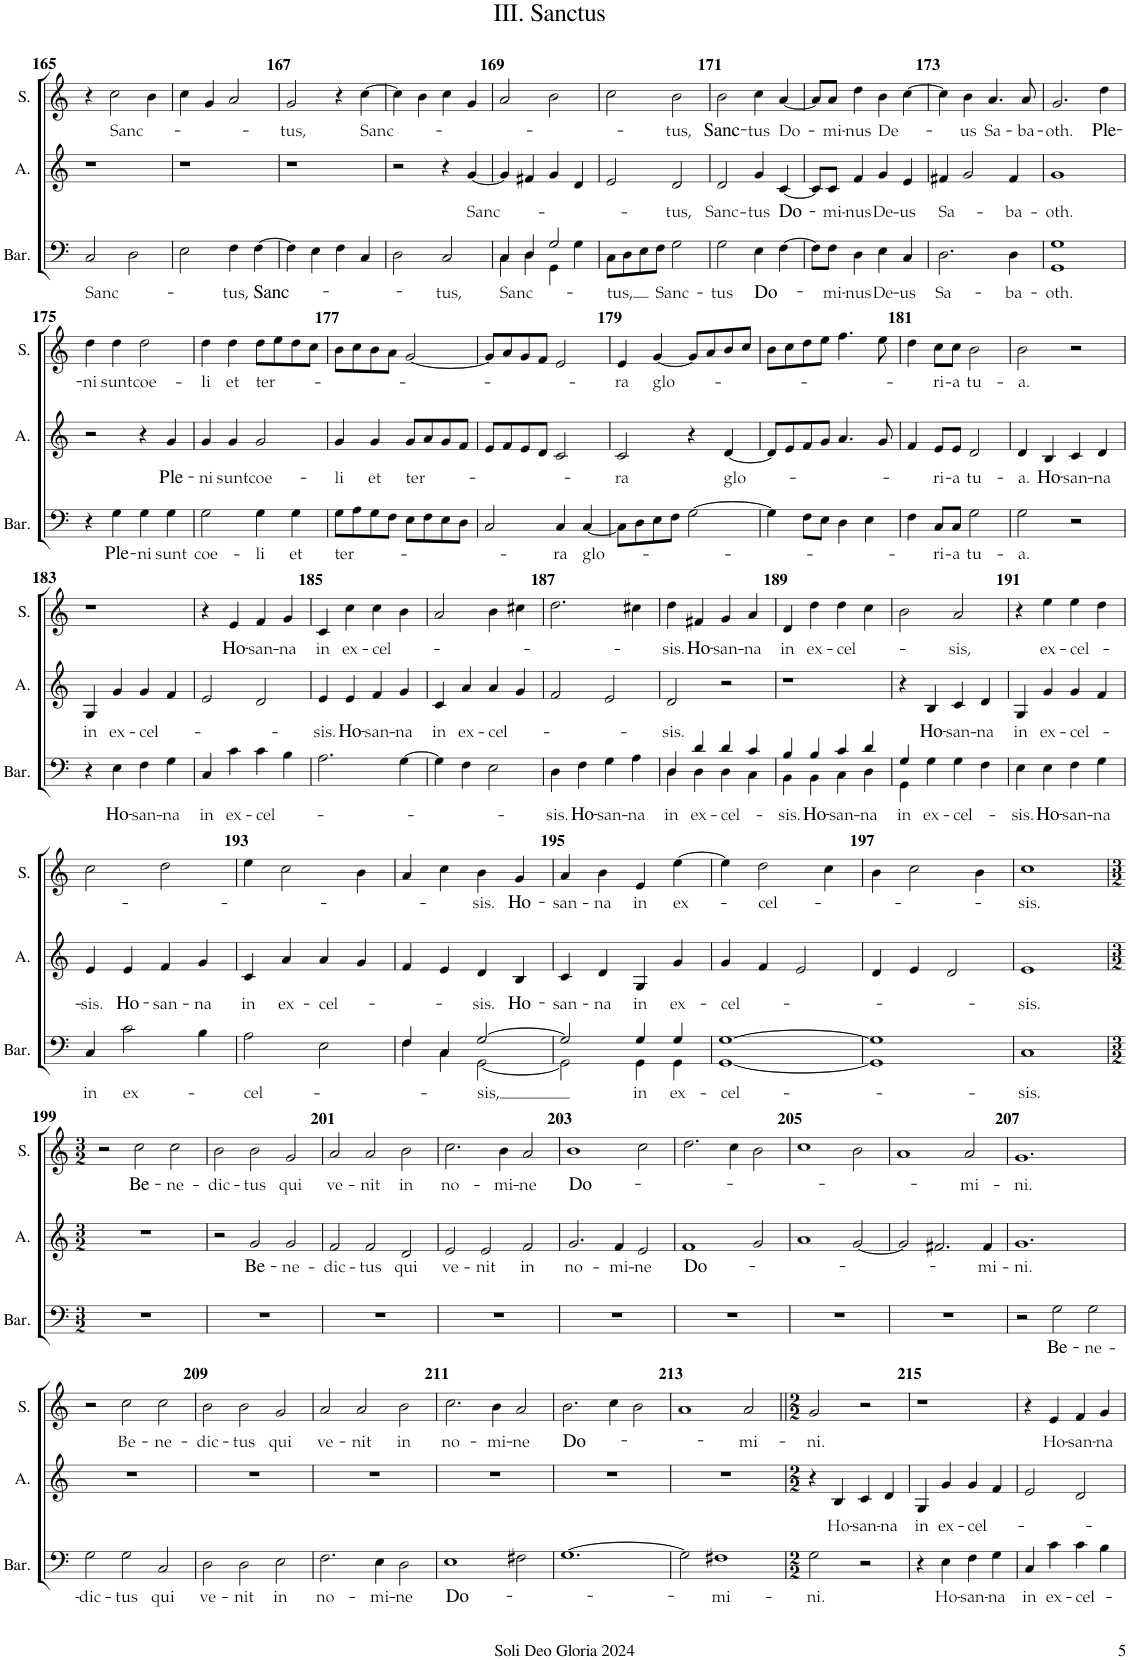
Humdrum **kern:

**kern	**text	**kern	**text	**kern	**text
*part3	*part3	*part2	*part2	*part1	*part1
*staff3	*staff3	*staff2	*staff2	*staff1	*staff1
*I"Baritone	*	*I"Alto	*	*I"Soprano	*
*I'Bar.	*	*I'A.	*	*I'S.	*
!!LO:PB:g=z
*clefF4	*	*clefG2	*	*clefG2	*
*k[]	*	*k[]	*	*k[]	*
*M2/2	*	*M2/2	*	*M2/2	*
=165	=165	=165	=165	=165	=165
!	!LO:LY:b	!	!	!	!
2C/	Sanc-	1r	.	4r	.
!	!	!	!	!	!LO:LY:b
.	.	.	.	2cc\	Sanc-
2D\	.	.	.	.	.
.	.	.	.	4b\	.
=166	=166	=166	=166	=166	=166
2E\	.	1r	.	4cc\	.
.	.	.	.	4g/	.
!	!LO:LY:b	!	!	!	!
4F\	-tus,	.	.	2a/	.
!	!LO:LY:b	!	!	!	!
[>4F\	Sanc-	.	.	.	.
=167	=167	=167	=167	=167	=167
!	!	!	!	!	!LO:LY:b
4F\]	.	1r	.	2g/	-tus,
4E\	.	.	.	.	.
4F\	.	.	.	4r	.
!	!	!	!	!	!LO:LY:b
4C/	.	.	.	[>4cc\	Sanc-
=168	=168	=168	=168	=168	=168
2D\	.	2r	.	4cc\]	.
.	.	.	.	4b\	.
!	!LO:LY:b	!	!	!	!
2C/	-tus,	4r	.	4cc\	.
!	!	!	!LO:LY:b	!	!
.	.	[<4g/	Sanc-	4g/	.
=169	=169	=169	=169	=169	=169
!	!LO:LY:b	!	!	!	!
*^	*	*	*	*	*
4C/	4C\	Sanc-	4g/]	.	2a/	.
4D/	4D\	.	4f#X/	.	.	.
2G/	4GG\	.	4g/	.	2b\	.
.	4G\	.	4d/	.	.	.
=170	=170	=170	=170	=170	=170	=170
!	!	!LO:LY:b	!	!	!	!
*v	*v	*	*	*	*	*
8C\L	-tus,	2e/	.	2cc\	.
8D\	.	.	.	.	.
8E\	.	.	.	.	.
!	!LO:LY:b	!	!	!	!
8F\J	Sanc-	.	.	.	.
!	!	!	!LO:LY:b	!	!LO:LY:b
2G\	.	2d/	-tus,	2b\	-tus,
=171	=171	=171	=171	=171	=171
!	!LO:LY:b	!	!LO:LY:b	!	!LO:LY:b
2G\	-tus	2d/	Sanc-	2b\	Sanc-
!	!LO:LY:b	!	!LO:LY:b	!	!LO:LY:b
4E\	Do-	4g/	-tus	4cc\	-tus
!	!	!	!LO:LY:b	!	!LO:LY:b
[>4F\	.	[<4c/	Do-	[<4a/	Do-
=172	=172	=172	=172	=172	=172
8F\L]	.	8c/L]	.	8a/L]	.
!	!LO:LY:b	!	!LO:LY:b	!	!LO:LY:b
8F\J	-mi-	8c/J	-mi-	8a/J	-mi-
!	!LO:LY:b	!	!LO:LY:b	!	!LO:LY:b
4D\	-nus	4f/	-nus	4dd\	-nus
!	!LO:LY:b	!	!LO:LY:b	!	!LO:LY:b
4E\	De-	4g/	De-	4b\	De-
!	!LO:LY:b	!	!LO:LY:b	!	!
4C/	-us	4e/	-us	[>4cc\	.
=173	=173	=173	=173	=173	=173
!	!LO:LY:b	!	!LO:LY:b	!	!
2.D\	Sa-	4f#X/	Sa-	4cc\]	.
!	!	!	!	!	!LO:LY:b
.	.	2g/	.	4b\	-us
!	!	!	!	!	!LO:LY:b
.	.	.	.	4.a/	Sa-
!	!LO:LY:b	!	!LO:LY:b	!	!
4D\	-ba-	4f#/	-ba-	.	.
!	!	!	!	!	!LO:LY:b
.	.	.	.	8a/	-ba-
=174	=174	=174	=174	=174	=174
!	!LO:LY:b	!	!LO:LY:b	!	!LO:LY:b
1GG 1G	-oth.	1g	-oth.	2.g/	-oth.
!	!	!	!	!	!LO:LY:b
.	.	.	.	4dd\	Ple-
!!LO:LB:g=z
=175	=175	=175	=175	=175	=175
!	!	!	!	!	!LO:LY:b
4r	.	2r	.	4dd\	-ni
!	!LO:LY:b	!	!	!	!LO:LY:b
4G\	Ple-	.	.	4dd\	sunt
!	!LO:LY:b	!	!	!	!LO:LY:b
4G\	-ni	4r	.	2dd\	coe-
!	!LO:LY:b	!	!LO:LY:b	!	!
4G\	sunt	4g/	Ple-	.	.
=176	=176	=176	=176	=176	=176
!	!LO:LY:b	!	!LO:LY:b	!	!LO:LY:b
2G\	coe-	4g/	-ni	4dd\	-li
!	!	!	!LO:LY:b	!	!LO:LY:b
.	.	4g/	sunt	4dd\	et
!	!LO:LY:b	!	!LO:LY:b	!	!LO:LY:b
4G\	-li	2g/	coe-	8dd\L	ter-
.	.	.	.	8ee\	.
!	!LO:LY:b	!	!	!	!
4G\	et	.	.	8dd\	.
.	.	.	.	8cc\J	.
=177	=177	=177	=177	=177	=177
!	!LO:LY:b	!	!LO:LY:b	!	!
8G\L	ter-	4g/	-li	8b\L	.
8A\	.	.	.	8cc\	.
!	!	!	!LO:LY:b	!	!
8G\	.	4g/	et	8b\	.
8F\J	.	.	.	8a\J	.
!	!	!	!LO:LY:b	!	!
8E\L	.	8g/L	ter-	[<2g/	.
8F\	.	8a/	.	.	.
8E\	.	8g/	.	.	.
8D\J	.	8f/J	.	.	.
=178	=178	=178	=178	=178	=178
2C/	.	8e/L	.	8g/L]	.
.	.	8f/	.	8a/	.
.	.	8e/	.	8g/	.
.	.	8d/J	.	8f/J	.
!	!LO:LY:b	!	!	!	!
4C/	-ra	2c/	.	2e/	.
!	!LO:LY:b	!	!	!	!
[<4C/	glo-	.	.	.	.
=179	=179	=179	=179	=179	=179
!	!	!	!LO:LY:b	!	!LO:LY:b
8C\L]	.	2c/	-ra	4e/	-ra
8D\	.	.	.	.	.
!	!	!	!	!	!LO:LY:b
8E\	.	.	.	[<4g/	glo-
8F\J	.	.	.	.	.
[>2G\	.	4r	.	8g/L]	.
.	.	.	.	8a/	.
!	!	!	!LO:LY:b	!	!
.	.	[<4d/	glo-	8b/	.
.	.	.	.	8cc/J	.
=180	=180	=180	=180	=180	=180
4G\]	.	8d/L]	.	8b\L	.
.	.	8e/	.	8cc\	.
8F\L	.	8f/	.	8dd\	.
8E\J	.	8g/J	.	8ee\J	.
4D\	.	4.a/	.	4.ff\	.
4E\	.	.	.	.	.
.	.	8g/	.	8ee\	.
=181	=181	=181	=181	=181	=181
4F\	.	4f/	.	4dd\	.
!	!LO:LY:b	!	!LO:LY:b	!	!LO:LY:b
8C/L	-ri-	8e/L	-ri-	8cc\L	-ri-
!	!LO:LY:b	!	!LO:LY:b	!	!LO:LY:b
8C/J	-a	8e/J	-a	8cc\J	-a
!	!LO:LY:b	!	!LO:LY:b	!	!LO:LY:b
2G\	tu-	2d/	tu-	2b\	tu-
=182	=182	=182	=182	=182	=182
!	!LO:LY:b	!	!LO:LY:b	!	!LO:LY:b
2G\	-a.	4d/	-a.	2b\	-a.
!	!	!	!LO:LY:b	!	!
.	.	4B/	Ho-	.	.
!	!	!	!LO:LY:b	!	!
2r	.	4c/	-san-	2r	.
!	!	!	!LO:LY:b	!	!
.	.	4d/	-na	.	.
!!LO:LB:g=z
=183	=183	=183	=183	=183	=183
!	!	!	!LO:LY:b	!	!
4r	.	4G/	in	1r	.
!	!LO:LY:b	!	!LO:LY:b	!	!
4E\	Ho-	4g/	ex-	.	.
!	!LO:LY:b	!	!LO:LY:b	!	!
4F\	-san-	4g/	-cel-	.	.
!	!LO:LY:b	!	!	!	!
4G\	-na	4f/	.	.	.
=184	=184	=184	=184	=184	=184
!	!LO:LY:b	!	!	!	!
4C/	in	2e/	.	4r	.
!	!LO:LY:b	!	!	!	!LO:LY:b
4c\	ex-	.	.	4e/	Ho-
!	!LO:LY:b	!	!	!	!LO:LY:b
4c\	-cel-	2d/	.	4f/	-san-
!	!	!	!	!	!LO:LY:b
4B\	.	.	.	4g/	-na
=185	=185	=185	=185	=185	=185
!	!	!	!LO:LY:b	!	!LO:LY:b
2.A\	.	4e/	-sis.	4c/	in
!	!	!	!LO:LY:b	!	!LO:LY:b
.	.	4e/	Ho-	4cc\	ex-
!	!	!	!LO:LY:b	!	!LO:LY:b
.	.	4f/	-san-	4cc\	-cel-
!	!	!	!LO:LY:b	!	!
[>4G\	.	4g/	-na	4b\	.
=186	=186	=186	=186	=186	=186
!	!	!	!LO:LY:b	!	!
4G\]	.	4c/	in	2a/	.
!	!	!	!LO:LY:b	!	!
4F\	.	4a/	ex-	.	.
!	!	!	!LO:LY:b	!	!
2E\	.	4a/	-cel-	4b\	.
.	.	4g/	.	4cc#X\	.
=187	=187	=187	=187	=187	=187
!	!LO:LY:b	!	!	!	!
4D\	-sis.	2f/	.	2.dd\	.
!	!LO:LY:b	!	!	!	!
4F\	Ho-	.	.	.	.
!	!LO:LY:b	!	!	!	!
4G\	-san-	2e/	.	.	.
!	!LO:LY:b	!	!	!	!
4A\	-na	.	.	4cc#X\	.
=188	=188	=188	=188	=188	=188
!	!LO:LY:b	!	!LO:LY:b	!	!LO:LY:b
*^	*	*	*	*	*
4D/	4D\	in	2d/	-sis.	4dd\	-sis.
!	!	!LO:LY:b	!	!	!	!LO:LY:b
4d/	4D\	ex-	.	.	4f#X/	Ho-
!	!	!LO:LY:b	!	!	!	!LO:LY:b
4d/	4D\	-cel-	2r	.	4g/	-san-
!	!	!	!	!	!	!LO:LY:b
4c/	4C\	.	.	.	4a/	-na
=189	=189	=189	=189	=189	=189	=189
!	!	!LO:LY:b	!	!	!	!LO:LY:b
4B/	4BB\	-sis.	1r	.	4d/	in
!	!	!LO:LY:b	!	!	!	!LO:LY:b
4B/	4BB\	Ho-	.	.	4dd\	ex-
!	!	!LO:LY:b	!	!	!	!LO:LY:b
4c/	4C\	-san-	.	.	4dd\	-cel-
!	!	!LO:LY:b	!	!	!	!
4d/	4D\	-na	.	.	4cc\	.
=190	=190	=190	=190	=190	=190	=190
!	!	!LO:LY:b	!	!	!	!
4G/	4GG\	in	4r	.	2b\	.
!	!	!LO:LY:b	!	!LO:LY:b	!	!
2.ryy	4G\	ex-	4B/	Ho-	.	.
!	!	!LO:LY:b	!	!LO:LY:b	!	!LO:LY:b
.	4G\	-cel-	4c/	-san-	2a/	-sis,
!	!	!	!	!LO:LY:b	!	!
.	4F\	.	4d/	-na	.	.
=191	=191	=191	=191	=191	=191	=191
!	!	!LO:LY:b	!	!LO:LY:b	!	!
*v	*v	*	*	*	*	*
4E\	-sis.	4G/	in	4r	.
!	!LO:LY:b	!	!LO:LY:b	!	!LO:LY:b
4E\	Ho-	4g/	ex-	4ee\	ex-
!	!LO:LY:b	!	!LO:LY:b	!	!LO:LY:b
4F\	-san-	4g/	-cel-	4ee\	-cel-
!	!LO:LY:b	!	!	!	!
4G\	-na	4f/	.	4dd\	.
!!LO:LB:g=z
=192	=192	=192	=192	=192	=192
!	!LO:LY:b	!	!LO:LY:b	!	!
4C/	in	4e/	-sis.	2cc\	.
!	!LO:LY:b	!	!LO:LY:b	!	!
2c\	ex-	4e/	Ho-	.	.
!	!	!	!LO:LY:b	!	!
.	.	4f/	-san-	2dd\	.
!	!	!	!LO:LY:b	!	!
4B\	.	4g/	-na	.	.
=193	=193	=193	=193	=193	=193
!	!LO:LY:b	!	!LO:LY:b	!	!
2A\	-cel-	4c/	in	4ee\	.
!	!	!	!LO:LY:b	!	!
.	.	4a/	ex-	2cc\	.
!	!	!	!LO:LY:b	!	!
2E\	.	4a/	-cel-	.	.
.	.	4g/	.	4b\	.
=194	=194	=194	=194	=194	=194
*^	*	*	*	*	*
4F/	4F\	.	4f/	.	4a/	.
4C/	4C\	.	4e/	.	4cc\	.
!	!	!LO:LY:b	!	!LO:LY:b	!	!LO:LY:b
[>2G/	[<2GG\	-sis,	4d/	-sis.	4b\	-sis.
!	!	!	!	!LO:LY:b	!	!LO:LY:b
.	.	.	4B/	Ho-	4g/	Ho-
=195	=195	=195	=195	=195	=195	=195
!	!	!	!	!LO:LY:b	!	!LO:LY:b
2G/]	2GG\]	.	4c/	-san-	4a/	-san-
!	!	!	!	!LO:LY:b	!	!LO:LY:b
.	.	.	4d/	-na	4b\	-na
!	!	!LO:LY:b	!	!LO:LY:b	!	!LO:LY:b
4G/	4GG\	in	4G/	in	4e/	in
!	!	!LO:LY:b	!	!LO:LY:b	!	!LO:LY:b
4G/	4GG\	ex-	4g/	ex-	[>4ee\	ex-
=196	=196	=196	=196	=196	=196	=196
!	!	!LO:LY:b	!	!LO:LY:b	!	!
*v	*v	*	*	*	*	*
[<1GG [>1G	-cel-	4g/	-cel-	4ee\]	.
!	!	!	!	!	!LO:LY:b
.	.	4f/	.	2dd\	-cel-
.	.	2e/	.	.	.
.	.	.	.	4cc\	.
=197	=197	=197	=197	=197	=197
1GG] 1G]	.	4d/	.	4b\	.
.	.	4e/	.	2cc\	.
.	.	2d/	.	.	.
.	.	.	.	4b\	.
=198	=198	=198	=198	=198	=198
!	!LO:LY:b	!	!LO:LY:b	!	!LO:LY:b
1C	-sis.	1e	-sis.	1cc	-sis.
!!LO:LB:g=z
=199	=199	=199	=199	=199	=199
*M3/2	*	*M3/2	*	*M3/2	*
1.r	.	1.r	.	2r	.
!	!	!	!	!	!LO:LY:b
.	.	.	.	2cc\	Be-
!	!	!	!	!	!LO:LY:b
.	.	.	.	2cc\	-ne-
=200	=200	=200	=200	=200	=200
!	!	!	!	!	!LO:LY:b
1.r	.	2r	.	2b\	-dic-
!	!	!	!LO:LY:b	!	!LO:LY:b
.	.	2g/	Be-	2b\	-tus
!	!	!	!LO:LY:b	!	!LO:LY:b
.	.	2g/	-ne-	2g/	qui
=201	=201	=201	=201	=201	=201
!	!	!	!LO:LY:b	!	!LO:LY:b
1.r	.	2f/	-dic-	2a/	ve-
!	!	!	!LO:LY:b	!	!LO:LY:b
.	.	2f/	-tus	2a/	-nit
!	!	!	!LO:LY:b	!	!LO:LY:b
.	.	2d/	qui	2b\	in
=202	=202	=202	=202	=202	=202
!	!	!	!LO:LY:b	!	!LO:LY:b
1.r	.	2e/	ve-	2.cc\	no-
!	!	!	!LO:LY:b	!	!
.	.	2e/	-nit	.	.
!	!	!	!	!	!LO:LY:b
.	.	.	.	4b\	-mi-
!	!	!	!LO:LY:b	!	!LO:LY:b
.	.	2f/	in	2a/	-ne
=203	=203	=203	=203	=203	=203
!	!	!	!LO:LY:b	!	!LO:LY:b
1.r	.	2.g/	no-	1b	Do-
!	!	!	!LO:LY:b	!	!
.	.	4f/	-mi-	.	.
!	!	!	!LO:LY:b	!	!
.	.	2e/	-ne	2cc\	.
=204	=204	=204	=204	=204	=204
!	!	!	!LO:LY:b	!	!
1.r	.	1f	Do-	2.dd\	.
.	.	.	.	4cc\	.
.	.	2g/	.	2b\	.
=205	=205	=205	=205	=205	=205
1.r	.	1a	.	1cc	.
.	.	[<2g/	.	2b\	.
=206	=206	=206	=206	=206	=206
1.r	.	2g/]	.	1a	.
.	.	2.f#X/	.	.	.
!	!	!	!	!	!LO:LY:b
.	.	.	.	2a/	-mi-
!	!	!	!LO:LY:b	!	!
.	.	4f#/	-mi-	.	.
=207	=207	=207	=207	=207	=207
!	!	!	!LO:LY:b	!	!LO:LY:b
2r	.	1.g	-ni.	1.g	-ni.
!	!LO:LY:b	!	!	!	!
2G\	Be-	.	.	.	.
!	!LO:LY:b	!	!	!	!
2G\	-ne-	.	.	.	.
!!LO:LB:g=z
=208	=208	=208	=208	=208	=208
!	!LO:LY:b	!	!	!	!
2G\	-dic-	1.r	.	2r	.
!	!LO:LY:b	!	!	!	!LO:LY:b
2G\	-tus	.	.	2cc\	Be-
!	!LO:LY:b	!	!	!	!LO:LY:b
2C/	qui	.	.	2cc\	-ne-
=209	=209	=209	=209	=209	=209
!	!LO:LY:b	!	!	!	!LO:LY:b
2D\	ve-	1.r	.	2b\	-dic-
!	!LO:LY:b	!	!	!	!LO:LY:b
2D\	-nit	.	.	2b\	-tus
!	!LO:LY:b	!	!	!	!LO:LY:b
2E\	in	.	.	2g/	qui
=210	=210	=210	=210	=210	=210
!	!LO:LY:b	!	!	!	!LO:LY:b
2.F\	no-	1.r	.	2a/	ve-
!	!	!	!	!	!LO:LY:b
.	.	.	.	2a/	-nit
!	!LO:LY:b	!	!	!	!
4E\	-mi-	.	.	.	.
!	!LO:LY:b	!	!	!	!LO:LY:b
2D\	-ne	.	.	2b\	in
=211	=211	=211	=211	=211	=211
!	!LO:LY:b	!	!	!	!LO:LY:b
1E	Do-	1.r	.	2.cc\	no-
!	!	!	!	!	!LO:LY:b
.	.	.	.	4b\	-mi-
!	!	!	!	!	!LO:LY:b
2F#X\	.	.	.	2a/	-ne
=212	=212	=212	=212	=212	=212
!	!	!	!	!	!LO:LY:b
[>1.G	.	1.r	.	2.b\	Do-
.	.	.	.	4cc\	.
.	.	.	.	2b\	.
=213	=213	=213	=213	=213	=213
2G\]	.	1.r	.	1a	.
!	!LO:LY:b	!	!	!	!
1F#X	-mi-	.	.	.	.
!	!	!	!	!	!LO:LY:b
.	.	.	.	2a/	-mi-
=214||	=214||	=214||	=214||	=214||	=214||
*M2/2	*	*M2/2	*	*M2/2	*
!	!LO:LY:b	!	!	!	!LO:LY:b
2G\	-ni.	4r	.	2g/	-ni.
!	!	!	!LO:LY:b	!	!
.	.	4B/	Ho-	.	.
!	!	!	!LO:LY:b	!	!
2r	.	4c/	-san-	2r	.
!	!	!	!LO:LY:b	!	!
.	.	4d/	-na	.	.
=215	=215	=215	=215	=215	=215
!	!	!	!LO:LY:b	!	!
4r	.	4G/	in	1r	.
!	!LO:LY:b	!	!LO:LY:b	!	!
4E\	Ho-	4g/	ex-	.	.
!	!LO:LY:b	!	!LO:LY:b	!	!
4F\	-san-	4g/	-cel-	.	.
!	!LO:LY:b	!	!	!	!
4G\	-na	4f/	.	.	.
=216	=216	=216	=216	=216	=216
!	!LO:LY:b	!	!	!	!
4C/	in	2e/	.	4r	.
!	!LO:LY:b	!	!	!	!LO:LY:b
4c\	ex-	.	.	4e/	Ho-
!	!LO:LY:b	!	!	!	!LO:LY:b
4c\	-cel-	2d/	.	4f/	-san-
!	!	!	!	!	!LO:LY:b
4B\	.	.	.	4g/	-na
=	=	=	=	=	=
*-	*-	*-	*-	*-	*-
